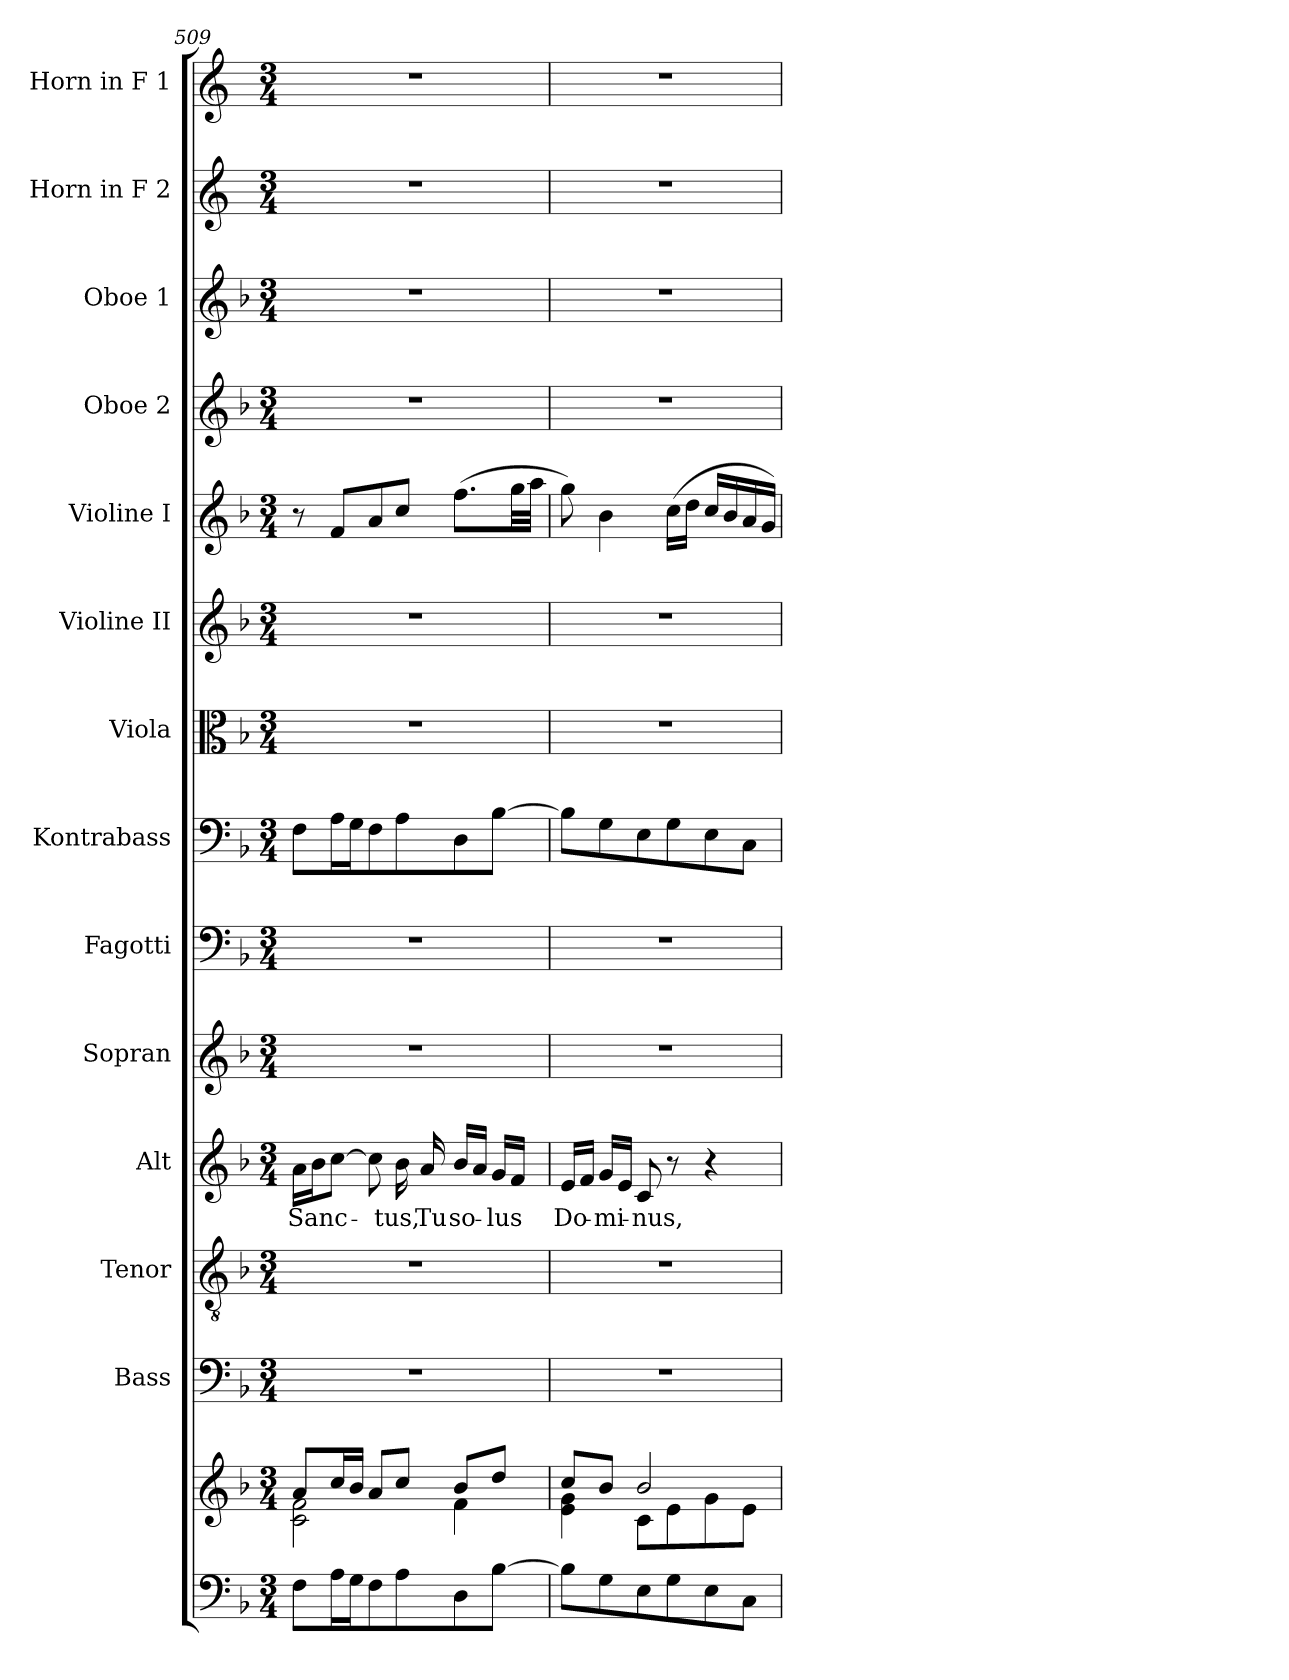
**kern	**kern	**kern	**kern	**kern	**text	**kern	**kern	**kern	**kern	**kern	**kern	**kern	**kern	**kern	**kern
*part14	*part14	*part13	*part12	*part11	*part11	*part10	*part9	*part8	*part7	*part6	*part5	*part4	*part3	*part2	*part1
*staff15	*staff14	*staff13	*staff12	*staff11	*staff11	*staff10	*staff9	*staff8	*staff7	*staff6	*staff5	*staff4	*staff3	*staff2	*staff1
*	*	*I"Bass	*I"Tenor	*I"Alt	*	*I"Sopran	*I"Fagotti	*I"Kontrabass	*I"Viola	*I"Violine II	*I"Violine I	*I"Oboe 2	*I"Oboe 1	*I"Horn in F 2	*I"Horn in F 1
*	*	*I'B.	*I'T.	*I'A.	*	*I'S.	*I'Fg.	*I'Kb.	*I'Vla.	*I'Vl. II	*I'Vl. I	*I'Ob. 2	*I'Ob. 1	*	*
!!LO:PB:g=z
*clefF4	*clefG2	*clefF4	*clefGv2	*clefG2	*	*clefG2	*clefF4	*clefF4	*clefC3	*clefG2	*clefG2	*clefG2	*clefG2	*clefG2	*clefG2
*	*	*	*	*	*	*	*	*ITrd7c12	*	*	*	*	*	*ITrd4c7	*ITrd4c7
*k[b-]	*k[b-]	*k[b-]	*k[b-]	*k[b-]	*	*k[b-]	*k[b-]	*k[b-]	*k[b-]	*k[b-]	*k[b-]	*k[b-]	*k[b-]	*k[b-]	*k[b-]
*F:	*F:	*F:	*F:	*F:	*	*F:	*F:	*F:	*F:	*F:	*F:	*F:	*F:	*F:	*F:
*M3/4	*M3/4	*M3/4	*M3/4	*M3/4	*	*M3/4	*M3/4	*M3/4	*M3/4	*M3/4	*M3/4	*M3/4	*M3/4	*M3/4	*M3/4
=509	=509	=509	=509	=509	=509	=509	=509	=509	=509	=509	=509	=509	=509	=509	=509
*	*^	*	*	*	*	*	*	*	*	*	*	*	*	*	*
!	!	!	!	!	!	!LO:LY:b	!	!	!	!	!	!	!	!	!	!
8F\L	8a/L	2c\ 2f\	2.r	2.r	16a\LL	Sanc-	2.r	2.r	8FF\L	2.r	2.r	8r	2.r	2.r	2.r	2.r
.	.	.	.	.	16b-\J	.	.	.	.	.	.	.	.	.	.	.
16A\L	16cc/L	.	.	.	[8cc\J	.	.	.	16AA\L	.	.	8f/L	.	.	.	.
16G\J	16b-/JJ	.	.	.	.	.	.	.	16GG\J	.	.	.	.	.	.	.
8F\	8a/L	.	.	.	8cc\]	.	.	.	8FF\	.	.	8a/	.	.	.	.
!	!	!	!	!	!	!LO:LY:b	!	!	!	!	!	!	!	!	!	!
8A\	8cc/J	.	.	.	16b-\	-tus,	.	.	8AA\	.	.	8cc/J	.	.	.	.
!	!	!	!	!	!	!LO:LY:b	!	!	!	!	!	!	!	!	!	!
.	.	.	.	.	16a/	Tu	.	.	.	.	.	.	.	.	.	.
!	!	!	!	!	!	!LO:LY:b	!	!	!	!	!	!	!	!	!	!
8D\	8b-/L	4f\	.	.	16b-/LL	so-	.	.	8DD\	.	.	(>8.ff\L	.	.	.	.
.	.	.	.	.	16a/JJ	.	.	.	.	.	.	.	.	.	.	.
!	!	!	!	!	!	!LO:LY:b	!	!	!	!	!	!	!	!	!	!
[8B-\J	8dd/J	.	.	.	16g/LL	-lus	.	.	[8BB-\J	.	.	.	.	.	.	.
.	.	.	.	.	16f/JJ	.	.	.	.	.	.	32gg\LL	.	.	.	.
.	.	.	.	.	.	.	.	.	.	.	.	32aa\JJJ	.	.	.	.
=510	=510	=510	=510	=510	=510	=510	=510	=510	=510	=510	=510	=510	=510	=510	=510	=510
!	!	!	!	!	!	!LO:LY:b	!	!	!	!	!	!	!	!	!	!
8B-\L]	8cc/L	4e\ 4g\	2.r	2.r	16e/LL	Do-	2.r	2.r	8BB-\L]	2.r	2.r	8gg\)	2.r	2.r	2.r	2.r
.	.	.	.	.	16f/JJ	.	.	.	.	.	.	.	.	.	.	.
!	!	!	!	!	!	!LO:LY:b	!	!	!	!	!	!	!	!	!	!
8G\	8b-/J	.	.	.	16g/LL	-mi-	.	.	8GG\	.	.	4b-\	.	.	.	.
.	.	.	.	.	16e/JJ	.	.	.	.	.	.	.	.	.	.	.
!	!	!	!	!	!	!LO:LY:b	!	!	!	!	!	!	!	!	!	!
8E\	2b-/	8c\L	.	.	8c/	-nus,	.	.	8EE\	.	.	.	.	.	.	.
8G\	.	8e\	.	.	8r	.	.	.	8GG\	.	.	(>16cc\LL	.	.	.	.
.	.	.	.	.	.	.	.	.	.	.	.	16dd\JJ	.	.	.	.
8E\	.	8g\	.	.	4r	.	.	.	8EE\	.	.	16cc/LL	.	.	.	.
.	.	.	.	.	.	.	.	.	.	.	.	16b-/	.	.	.	.
8C\J	.	8e\J	.	.	.	.	.	.	8CC\J	.	.	16a/	.	.	.	.
.	.	.	.	.	.	.	.	.	.	.	.	16g/JJ)	.	.	.	.
*	*v	*v	*	*	*	*	*	*	*	*	*	*	*	*	*	*
=	=	=	=	=	=	=	=	=	=	=	=	=	=	=	=
*-	*-	*-	*-	*-	*-	*-	*-	*-	*-	*-	*-	*-	*-	*-	*-
